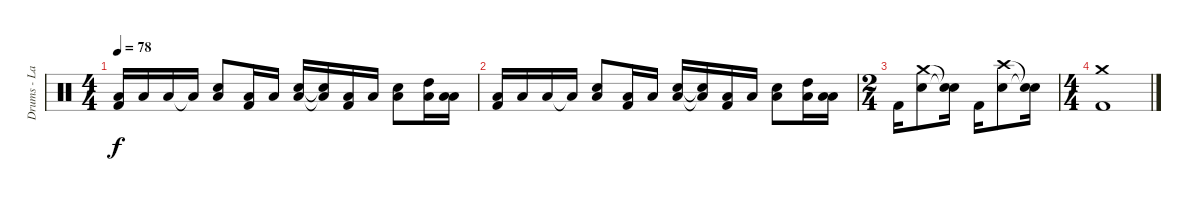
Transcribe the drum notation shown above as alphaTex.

\track ("Drums - Lars" "Drums - La") {instrument percussion}
\staff {score}
\articulation defaults
\ts (4 4)
\tempo 78
\clef neutral
\ks c
("Low Floor Tom (hit)" "Kick (hit) 2").16{dy f} "Low Floor Tom (hit)".16 "Low Floor Tom (hit)".16 "Low Floor Tom (hit)"{t}.16 ("Low Floor Tom (hit)" "Snare (hit) 2").8 ("Low Floor Tom (hit)" "Kick (hit) 2").16 "Low Floor Tom (hit)".16 ("Low Floor Tom (hit)" "Snare (hit) 2").16 ("Low Floor Tom (hit)"{t} "Snare (hit)"{t}).16 ("Low Floor Tom (hit)" "Kick (hit) 2").16 "Low Floor Tom (hit)".16 ("Low Floor Tom (hit)" "Snare (hit) 2").8 ("Low Floor Tom (hit)" "High Tom (hit)").16 ("Low Floor Tom (hit)" "Low Tom (hit)").16 |
("Low Floor Tom (hit)" "Kick (hit) 2").16 "Low Floor Tom (hit)".16 "Low Floor Tom (hit)".16 "Low Floor Tom (hit)"{t}.16 ("Low Floor Tom (hit)" "Snare (hit) 2").8 ("Low Floor Tom (hit)" "Kick (hit) 2").16 "Low Floor Tom (hit)".16 ("Low Floor Tom (hit)" "Snare (hit) 2").16 ("Low Floor Tom (hit)"{t} "Snare (hit)"{t}).16 ("Low Floor Tom (hit)" "Kick (hit) 2").16 "Low Floor Tom (hit)".16 ("Low Floor Tom (hit)" "Snare (hit) 2").8 ("Low Floor Tom (hit)" "High Tom (hit)").16 ("Low Floor Tom (hit)" "Low Tom (hit)").16 |
\ts (2 4)
"Kick (hit) 2".16 ("Crash medium (hit)" "Snare (hit) 2").8 ("Snare (hit)"{t} "Snare (hit)"{t}).16 "Kick (hit) 2".16 ("Crash high (hit)" "Snare (hit) 2").8 ("Snare (hit)"{t} "Snare (hit)"{t}).16 |
\ts (4 4)
("Crash medium (hit)" "Kick (hit) 2").1
